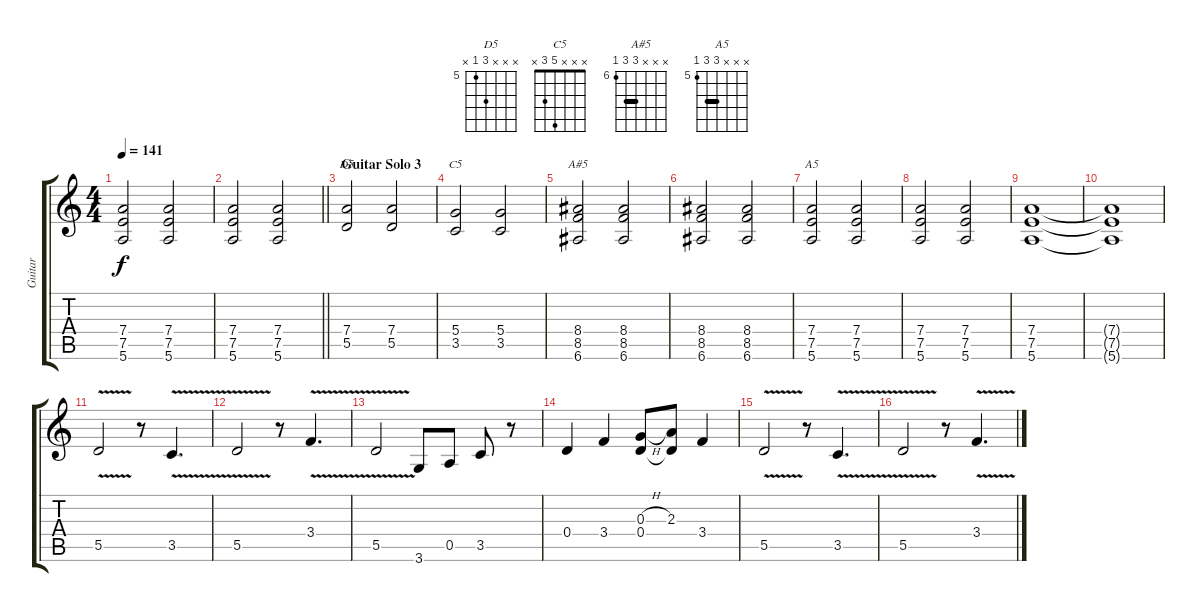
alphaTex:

\track ("Guitar" "Guitar") {instrument overdrivenguitar}
\staff {score tabs}
\tuning (E4 B3 G3 D3 A2 E2) {hide}
\chord ("D5" x x x 7 5 x) {firstfret 5}
\chord ("C5" x x x 5 3 x)
\chord ("A#5" x x x 8 8 6) {firstfret 6 barre 8}
\chord ("A5" x x x 7 7 5) {firstfret 5 barre 7}
\ts (4 4)
\tempo 141
\clef g2
\ks c
(7.4 7.5 5.6).2{dy f} (7.4 7.5 5.6).2 |
\barLineRight lightlight
(7.4 7.5 5.6).2 (7.4 7.5 5.6).2 |
\section ("" "Guitar Solo 3")
(7.4 5.5).2{ch "D5"} (7.4 5.5).2 |
(5.4 3.5).2{ch "C5"} (5.4 3.5).2 |
(8.4 8.5 6.6).2{ch "A#5"} (8.4 8.5 6.6).2 |
(8.4 8.5 6.6).2 (8.4 8.5 6.6).2 |
(7.4 7.5 5.6).2{ch "A5"} (7.4 7.5 5.6).2 |
(7.4 7.5 5.6).2 (7.4 7.5 5.6).2 |
(7.4 7.5 5.6).1 |
(7.4{t} 7.5{t} 5.6{t}).1 |
5.5{v}.2 r.8 3.5{v}.4{d} |
5.5{v}.2 r.8 3.4{v}.4{d} |
5.5{v}.2 3.6.8 0.5.8 3.5.8 r.8 |
0.4.4 3.4.4 (0.3{h} 0.4).8 (2.3 0.4{t}).8 3.4.4 |
5.5{v}.2 r.8 3.5{v}.4{d} |
5.5{v}.2 r.8 3.4{v}.4{d}
